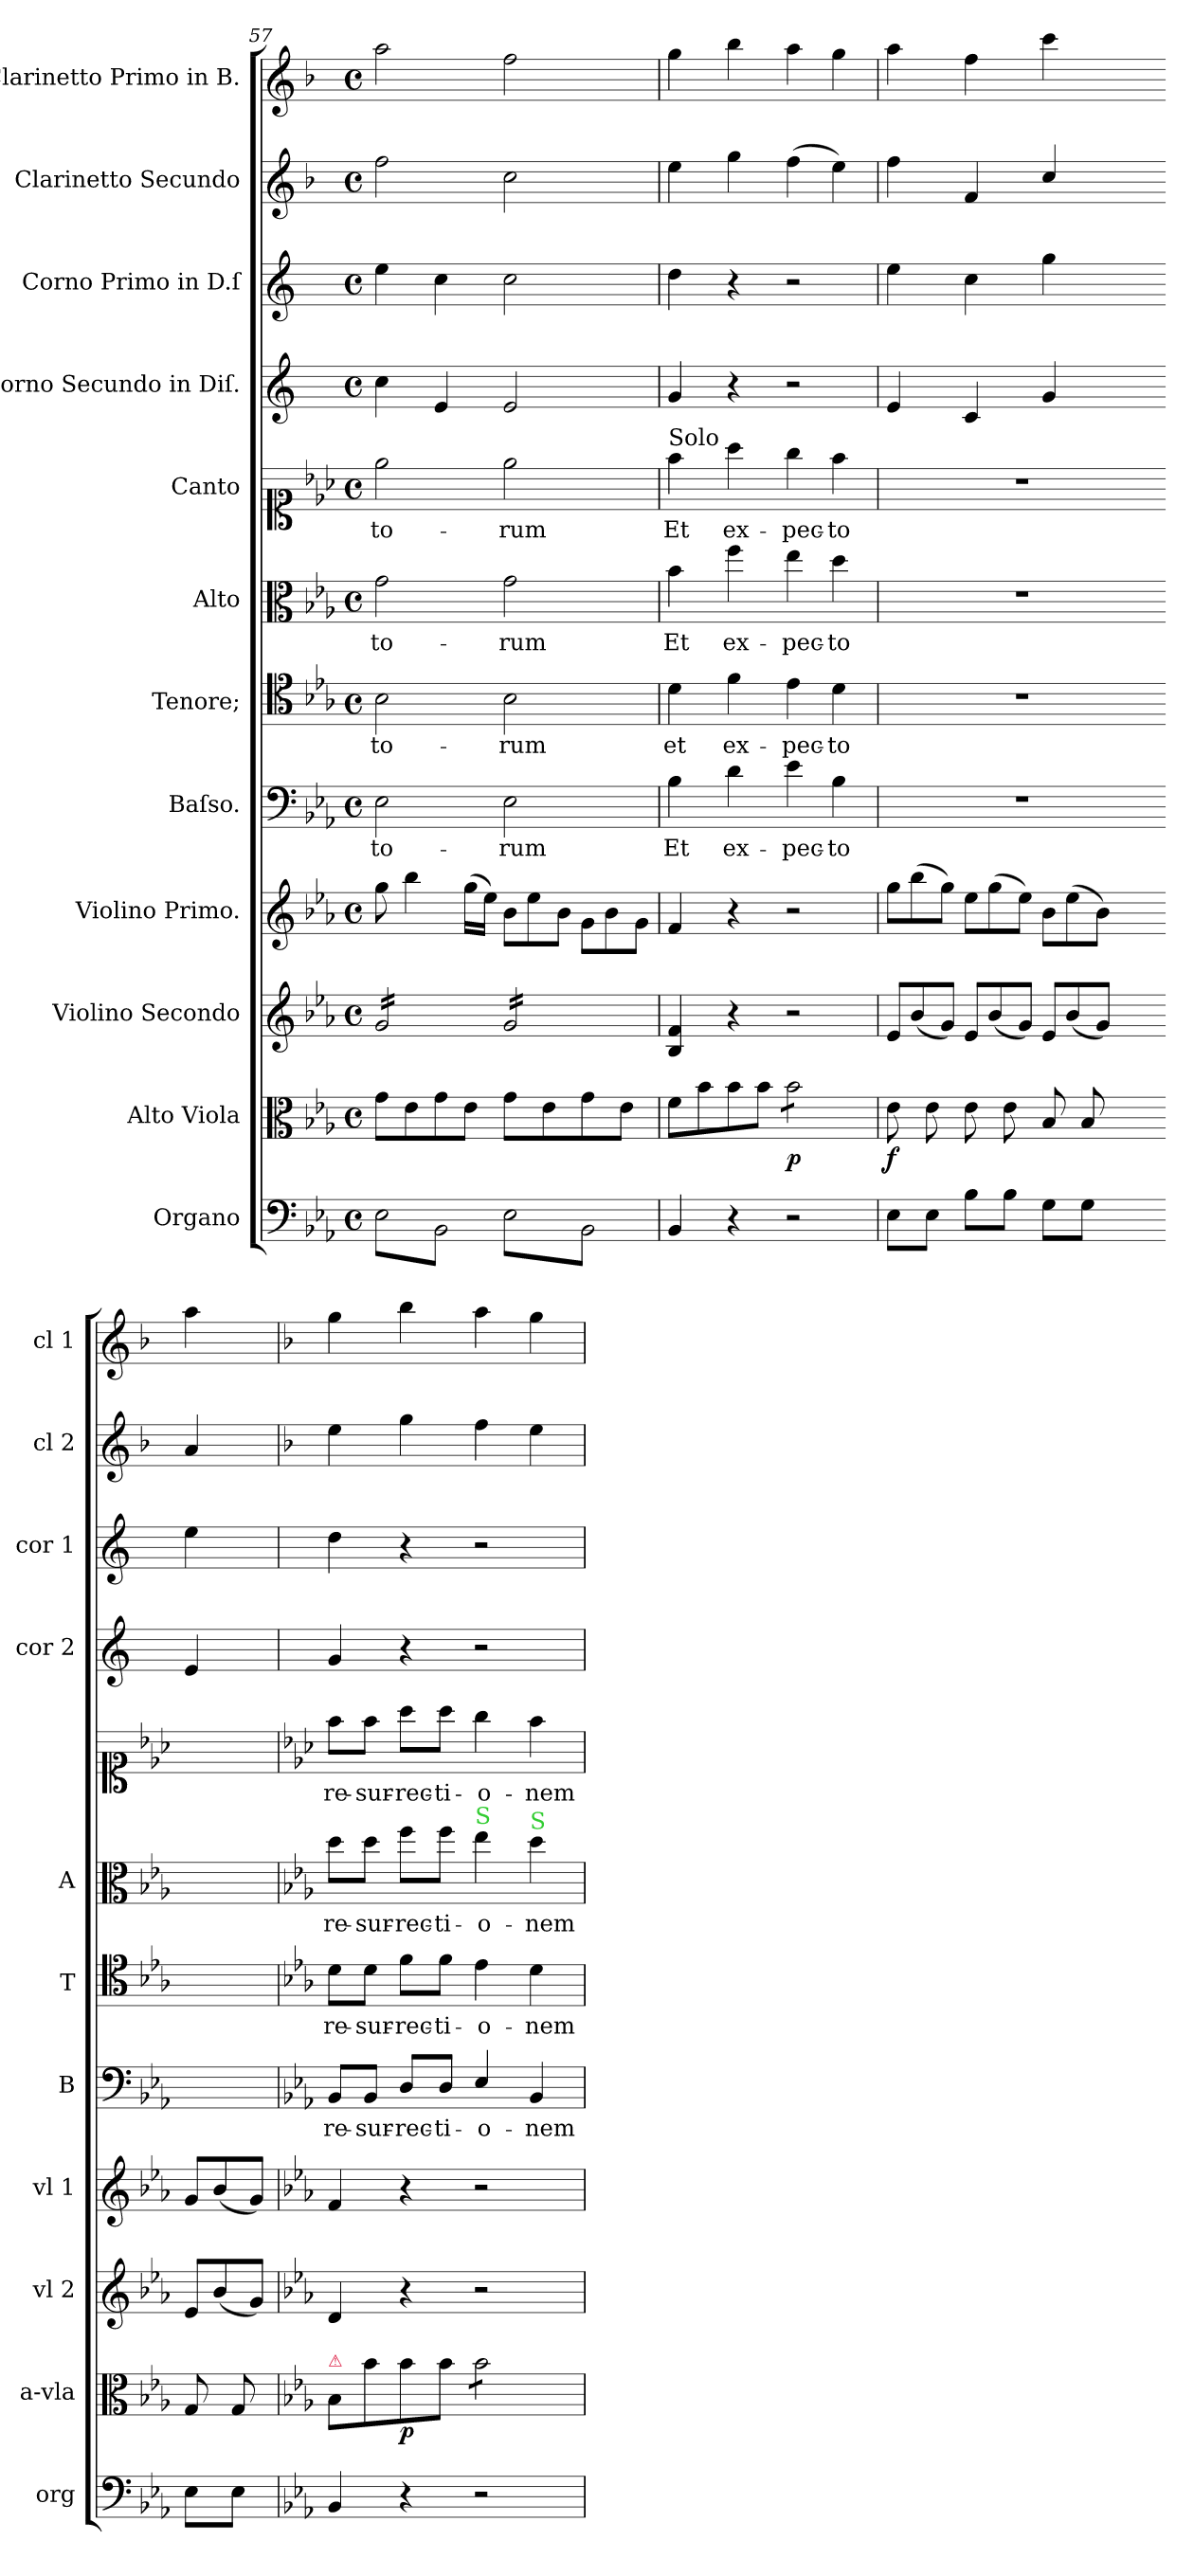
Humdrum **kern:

**kern	**kern	**dynam	**kern	**kern	**kern	**text	**kern	**text	**kern	**text	**kern	**text	**kern	**kern	**kern	**kern
*part12	*part11	*part11	*part10	*part9	*part8	*part8	*part7	*part7	*part6	*part6	*part5	*part5	*part4	*part3	*part2	*part1
*staff12	*staff11	*staff11	*staff10	*staff9	*staff8	*staff8	*staff7	*staff7	*staff6	*staff6	*staff5	*staff5	*staff4	*staff3	*staff2	*staff1
*I"Organo	*I"Alto Viola	*	*I"Violino Secondo	*I"Violino Primo.	*I"Baſso.	*	*I"Tenore;	*	*I"Alto	*	*I"Canto	*	*I"Corno Secundo in Diſ.	*I"Corno Primo in D.ſ	*I"Clarinetto Secundo	*I"Clarinetto Primo in B.
*I'org	*I'a-vla	*	*I'vl 2	*I'vl 1	*I'B	*	*I'T	*	*I'A	*	*	*	*I'cor 2	*I'cor 1	*I'cl 2	*I'cl 1
*clefF4	*clefC3	*	*clefG2	*clefG2	*clefF4	*	*clefC4	*	*clefC3	*	*clefC1	*	*clefG2	*clefG2	*clefG2	*clefG2
*	*	*	*	*	*	*	*	*	*	*	*	*	*ITrd5c9	*ITrd5c9	*ITrd1c2	*ITrd1c2
*k[b-e-a-]	*k[b-e-a-]	*	*k[b-e-a-]	*k[b-e-a-]	*k[b-e-a-]	*	*k[b-e-a-]	*	*k[b-e-a-]	*	*k[b-e-a-]	*	*k[b-e-a-]	*k[b-e-a-]	*k[b-e-a-]	*k[b-e-a-]
*E-:	*E-:	*	*E-:	*E-:	*E-:	*	*E-:	*	*E-:	*	*E-:	*	*E-:	*E-:	*E-:	*E-:
*M4/4	*M4/4	*	*M4/4	*M4/4	*M4/4	*	*M4/4	*	*M4/4	*	*M4/4	*	*M4/4	*M4/4	*M4/4	*M4/4
*met(c)	*met(c)	*	*met(c)	*met(c)	*met(c)	*	*met(c)	*	*met(c)	*	*met(c)	*	*met(c)	*met(c)	*met(c)	*met(c)
=57	=57	=57	=57	=57	=57	=57	=57	=57	=57	=57	=57	=57	=57	=57	=57	=57
*tremolo	*	*	*	*	*	*	*	*	*	*	*	*	*	*	*	*
*	*	*	*tremolo	*	*	*	*	*	*	*	*	*	*	*	*	*
8E-\L	8g\L	.	16g/LL	8gg\	2E-\	-to-	2B-\	-to-	2g\	-to-	2ee-\	-to-	4e-\	4g\	2ee-\	2gg\
.	.	.	16g/	.	.	.	.	.	.	.	.	.	.	.	.	.
8BB-\	8e-\	.	16g/	4bb-\	.	.	.	.	.	.	.	.	.	.	.	.
.	.	.	16g/	.	.	.	.	.	.	.	.	.	.	.	.	.
8E-\	8g\	.	16g/	.	.	.	.	.	.	.	.	.	4G/	4e-\	.	.
.	.	.	16g/	.	.	.	.	.	.	.	.	.	.	.	.	.
8BB-\J	8e-\J	.	16g/	(16gg\LL	.	.	.	.	.	.	.	.	.	.	.	.
.	.	.	16g/JJ	16ee-\JJ)	.	.	.	.	.	.	.	.	.	.	.	.
*	*	*	*	*Xtuplet	*	*	*	*	*	*	*	*	*	*	*	*
8E-\L	8g\L	.	16g/LL	12b-\L	2E-\	-rum	2B-\	-rum	2g\	-rum	2ee-\	-rum	2G/	2e-\	2b-\	2ee-\
.	.	.	16g/	.	.	.	.	.	.	.	.	.	.	.	.	.
.	.	.	.	12ee-\	.	.	.	.	.	.	.	.	.	.	.	.
8BB-\	8e-\	.	16g/	.	.	.	.	.	.	.	.	.	.	.	.	.
.	.	.	.	12b-\J	.	.	.	.	.	.	.	.	.	.	.	.
.	.	.	16g/	.	.	.	.	.	.	.	.	.	.	.	.	.
8E-\	8g\	.	16g/	12g\L	.	.	.	.	.	.	.	.	.	.	.	.
.	.	.	16g/	.	.	.	.	.	.	.	.	.	.	.	.	.
.	.	.	.	12b-\	.	.	.	.	.	.	.	.	.	.	.	.
8BB-\J	8e-\J	.	16g/	.	.	.	.	.	.	.	.	.	.	.	.	.
*Xtremolo	*	*	*	*	*	*	*	*	*	*	*	*	*	*	*	*
.	.	.	.	12g\J	.	.	.	.	.	.	.	.	.	.	.	.
.	.	.	16g/JJ	.	.	.	.	.	.	.	.	.	.	.	.	.
*	*	*	*Xtremolo	*	*	*	*	*	*	*	*	*	*	*	*	*
=58	=58	=58	=58	=58	=58	=58	=58	=58	=58	=58	=58	=58	=58	=58	=58	=58
!	!	!	!	!	!	!	!	!	!	!	!LO:TX:a:t=Solo	!	!	!	!	!
4BB-/	8f\L	.	4B-/ 4f/	4f/	4B-\	Et	4d\	et	4b-\	Et	4ff\	Et	4B-/	4f\	4dd\	4ff\
.	8b-\	.	.	.	.	.	.	.	.	.	.	.	.	.	.	.
4r	8b-\	.	4r	4r	4d\	ex-	4f\	ex-	4ff\	ex-	4aa-\	ex-	4r	4r	4ff\	4aa-\
.	8b-\J	.	.	.	.	.	.	.	.	.	.	.	.	.	.	.
!	!	!LO:DY:b	!	!	!	!	!	!	!	!	!	!	!	!	!	!
*	*tremolo	*	*	*	*	*	*	*	*	*	*	*	*	*	*	*
2r	8b-\L	p	2r	2r	4e-\	-pec-	4e-\	-pec-	4ee-\	-pec-	4gg\	-pec-	2r	2r	(4ee-\	4gg\
.	8b-\	.	.	.	.	.	.	.	.	.	.	.	.	.	.	.
.	8b-\	.	.	.	4B-\	-to	4d\	-to	4dd\	-to	4ff\	-to	.	.	4dd\)	4ff\
.	8b-\J	.	.	.	.	.	.	.	.	.	.	.	.	.	.	.
*	*Xtremolo	*	*	*	*	*	*	*	*	*	*	*	*	*	*	*
=59	=59	=59	=59	=59	=59	=59	=59	=59	=59	=59	=59	=59	=59	=59	=59	=59
*	*	*	*Xtuplet	*	*	*	*	*	*	*	*	*	*	*	*	*
!	!	!LO:DY:b	!	!	!	!	!	!	!	!	!	!	!	!	!	!
8E-\L	8e-\	f	12e-/L	12gg\L	1r	.	1r	.	1r	.	1r	.	4G/	4g\	4ee-\	4gg\
.	.	.	(12b-/	(12bb-\	.	.	.	.	.	.	.	.	.	.	.	.
8E-\J	8e-\	.	.	.	.	.	.	.	.	.	.	.	.	.	.	.
.	.	.	12g/J)	12gg\J)	.	.	.	.	.	.	.	.	.	.	.	.
8B-\L	8e-\	.	12e-/L	12ee-\L	.	.	.	.	.	.	.	.	4E-/	4e-\	4e-/	4ee-\
.	.	.	(12b-/	(12gg\	.	.	.	.	.	.	.	.	.	.	.	.
8B-\J	8e-\	.	.	.	.	.	.	.	.	.	.	.	.	.	.	.
.	.	.	12g/J)	12ee-\J)	.	.	.	.	.	.	.	.	.	.	.	.
8G\L	8B-/	.	12e-/L	12b-\L	.	.	.	.	.	.	.	.	4B-/	4b-\	4b-/	4bb-\
.	.	.	(12b-/	(12ee-\	.	.	.	.	.	.	.	.	.	.	.	.
8G\J	8B-/	.	.	.	.	.	.	.	.	.	.	.	.	.	.	.
.	.	.	12g/J)	12b-\J)	.	.	.	.	.	.	.	.	.	.	.	.
4ryy	4ryy	.	4ryy	4ryy	.	.	.	.	.	.	.	.	4ryy	4ryy	4ryy	4ryy
=-	=-	=-	=-	=-	=-	=-	=-	=-	=-	=-	=-	=-	=-	=-	=-	=-
8E-\L	8G/	.	12e-/L	12g/L	4ryy	.	4ryy	.	4ryy	.	4ryy	.	4G/	4g\	4g/	4gg\
.	.	.	(12b-/	(12b-/	.	.	.	.	.	.	.	.	.	.	.	.
8E-\J	8G/	.	.	.	.	.	.	.	.	.	.	.	.	.	.	.
.	.	.	12g/J)	12g/J)	.	.	.	.	.	.	.	.	.	.	.	.
=60	=60	=60	=60	=60	=60	=60	=60	=60	=60	=60	=60	=60	=60	=60	=60	=60
*	*	*	*	*	*	*	*	*	*	*	*	*	*	*	*k[b-e-a-]	*
!	!LO:TX:a:color=crimson:t=⚠	!	!	!	!	!	!	!	!	!	!	!	!	!	!	!
4BB-/	8B-/L	.	4d/	4f/	8BB-/L	re-	8d\L	re-	8dd\L	re-	8ff\L	re-	4B-/	4f\	4dd\	4ff\
.	8b-\	.	.	.	8BB-/J	-sur-	8d\J	-sur-	8dd\J	-sur-	8ff\J	-sur-	.	.	.	.
!	!	!LO:DY:b	!	!	!	!	!	!	!	!	!	!	!	!	!	!
4r	8b-\	p	4r	4r	8D/L	-rec-	8f\L	-rec-	8ff\L	-rec-	8aa-\L	-rec-	4r	4r	4ff\	4aa-\
.	8b-\J	.	.	.	8D/J	-ti-	8f\J	-ti-	8ff\J	-ti-	8aa-\J	-ti-	.	.	.	.
!	!	!	!	!	!	!	!	!	!LO:TX:a:color=limegreen:t=S	!	!	!	!	!	!	!
*	*tremolo	*	*	*	*	*	*	*	*	*	*	*	*	*	*	*
2r	8b-\L	.	2r	2r	4E-/	-o-	4e-\	-o-	4ee-\	-o-	4gg\	-o-	2r	2r	4ee-\	4gg\
.	8b-\	.	.	.	.	.	.	.	.	.	.	.	.	.	.	.
!	!	!	!	!	!	!	!	!	!LO:TX:a:color=limegreen:t=S	!	!	!	!	!	!	!
.	8b-\	.	.	.	4BB-/	-nem	4d\	-nem	4dd\	-nem	4ff\	-nem	.	.	4dd\	4ff\
.	8b-\J	.	.	.	.	.	.	.	.	.	.	.	.	.	.	.
*	*Xtremolo	*	*	*	*	*	*	*	*	*	*	*	*	*	*	*
=	=	=	=	=	=	=	=	=	=	=	=	=	=	=	=	=
*-	*-	*-	*-	*-	*-	*-	*-	*-	*-	*-	*-	*-	*-	*-	*-	*-
